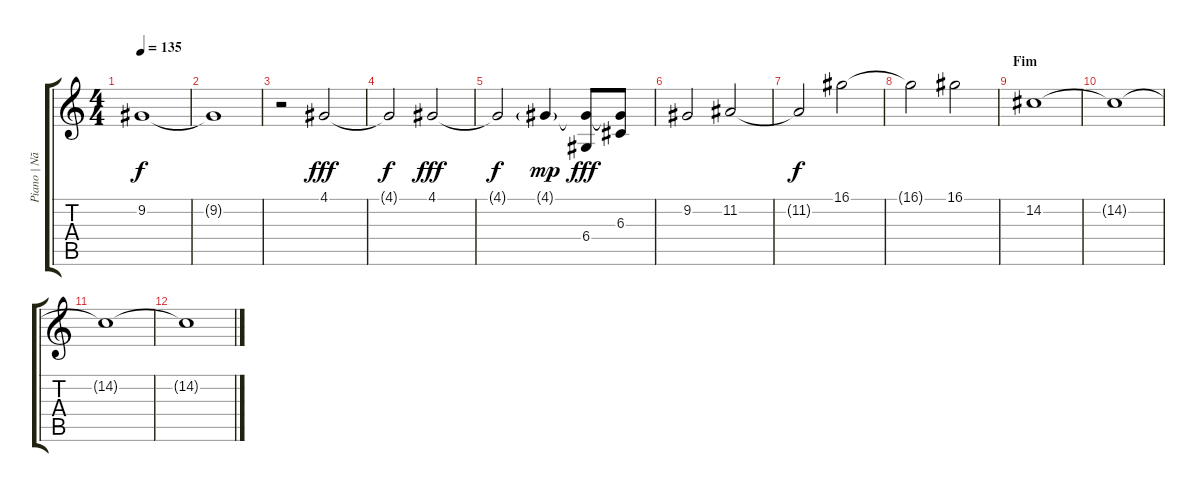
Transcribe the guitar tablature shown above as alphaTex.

\track ("Piano | Não Tocado Ao Vivo" "Piano | Nã") {instrument acousticgrandpiano}
\staff {score tabs}
\tuning (E4 B3 G3 D3 A2 E2) {hide}
\ts (4 4)
\tempo 135
\clef g2
\ks c
9.2{t}.1{dy f} |
9.2{t}.1 |
r.2 4.1.2{dy fff} |
4.1{t}.2{dy f} 4.1.2{dy fff} |
4.1{t}.2{dy f} 4.1{g}.4{dy mp} (4.1{t} 6.4).8{dy fff} (4.1{t} 6.3).8 |
9.2.2 11.2.2 |
11.2{t}.2{dy f} 16.1.2 |
16.1{t}.2 16.1.2 |
\section ("" "Fim")
14.2.1 |
14.2{t}.1 |
14.2{t}.1 |
14.2{t}.1
